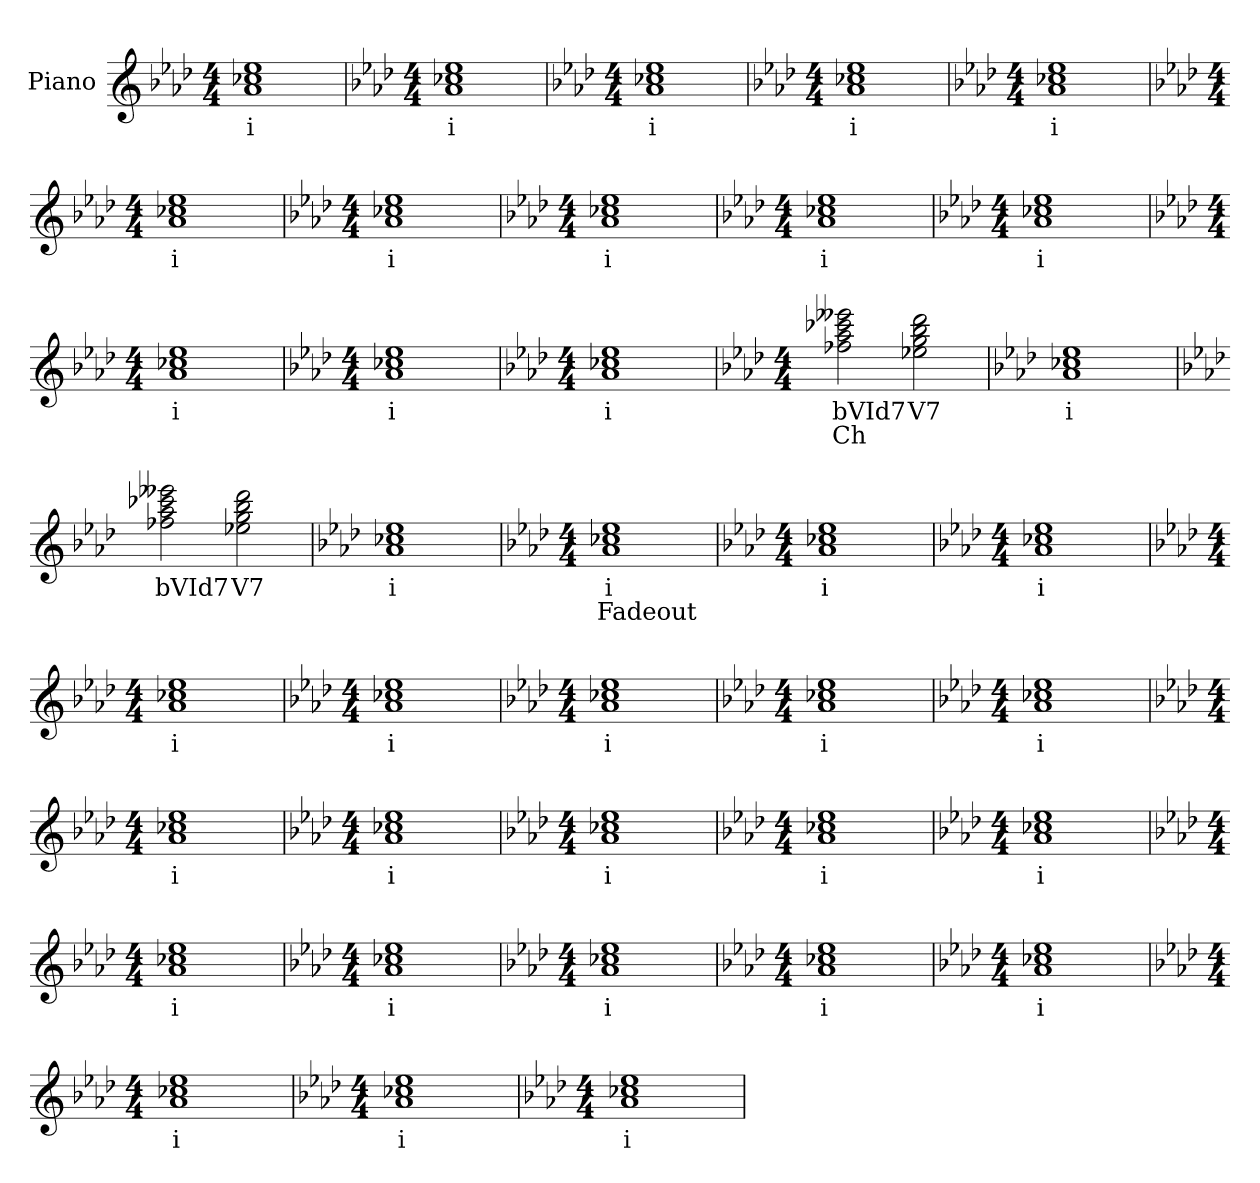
**kern	**text	**text
*part1	*part1	*part1
*staff1	*staff1	*staff1
*I"Piano	*	*
*I'Pno	*	*
*k[b-e-a-d-]	*	*
*A-:	*	*
*M4/4	*	*
=	=	=
1a- 1cc-X 1ee-	i	.
=	=	=
*k[b-e-a-d-]	*	*
*A-:	*	*
*M4/4	*	*
1a- 1cc-X 1ee-	i	.
=	=	=
*k[b-e-a-d-]	*	*
*A-:	*	*
*M4/4	*	*
1a- 1cc-X 1ee-	i	.
=	=	=
*k[b-e-a-d-]	*	*
*A-:	*	*
*M4/4	*	*
1a- 1cc-X 1ee-	i	.
=	=	=
*k[b-e-a-d-]	*	*
*A-:	*	*
*M4/4	*	*
1a- 1cc-X 1ee-	i	.
=	=	=
*k[b-e-a-d-]	*	*
*A-:	*	*
*M4/4	*	*
1a- 1cc-X 1ee-	i	.
=	=	=
*k[b-e-a-d-]	*	*
*A-:	*	*
*M4/4	*	*
1a- 1cc-X 1ee-	i	.
=	=	=
*k[b-e-a-d-]	*	*
*A-:	*	*
*M4/4	*	*
1a- 1cc-X 1ee-	i	.
=	=	=
*k[b-e-a-d-]	*	*
*A-:	*	*
*M4/4	*	*
1a- 1cc-X 1ee-	i	.
=	=	=
*k[b-e-a-d-]	*	*
*A-:	*	*
*M4/4	*	*
1a- 1cc-X 1ee-	i	.
=	=	=
*k[b-e-a-d-]	*	*
*A-:	*	*
*M4/4	*	*
1a- 1cc-X 1ee-	i	.
=	=	=
*k[b-e-a-d-]	*	*
*A-:	*	*
*M4/4	*	*
1a- 1cc-X 1ee-	i	.
=	=	=
*k[b-e-a-d-]	*	*
*A-:	*	*
*M4/4	*	*
1a- 1cc-X 1ee-	i	.
=	=	=
*k[b-e-a-d-]	*	*
*A-:	*	*
*M4/4	*	*
2ff-X 2aa- 2ccc-X 2eee--X	bVId7	Ch
2ee-X 2gg 2bb- 2ddd-	V7	.
=	=	=
*k[b-e-a-d-]	*	*
*A-:	*	*
1a- 1cc-X 1ee-	i	.
=	=	=
*k[b-e-a-d-]	*	*
*A-:	*	*
2ff-X 2aa- 2ccc-X 2eee--X	bVId7	.
2ee-X 2gg 2bb- 2ddd-	V7	.
=	=	=
*k[b-e-a-d-]	*	*
*A-:	*	*
1a- 1cc-X 1ee-	i	.
=	=	=
*k[b-e-a-d-]	*	*
*A-:	*	*
*M4/4	*	*
1a- 1cc-X 1ee-	i	Fadeout
=	=	=
*k[b-e-a-d-]	*	*
*A-:	*	*
*M4/4	*	*
1a- 1cc-X 1ee-	i	.
=	=	=
*k[b-e-a-d-]	*	*
*A-:	*	*
*M4/4	*	*
1a- 1cc-X 1ee-	i	.
=	=	=
*k[b-e-a-d-]	*	*
*A-:	*	*
*M4/4	*	*
1a- 1cc-X 1ee-	i	.
=	=	=
*k[b-e-a-d-]	*	*
*A-:	*	*
*M4/4	*	*
1a- 1cc-X 1ee-	i	.
=	=	=
*k[b-e-a-d-]	*	*
*A-:	*	*
*M4/4	*	*
1a- 1cc-X 1ee-	i	.
=	=	=
*k[b-e-a-d-]	*	*
*A-:	*	*
*M4/4	*	*
1a- 1cc-X 1ee-	i	.
=	=	=
*k[b-e-a-d-]	*	*
*A-:	*	*
*M4/4	*	*
1a- 1cc-X 1ee-	i	.
=	=	=
*k[b-e-a-d-]	*	*
*A-:	*	*
*M4/4	*	*
1a- 1cc-X 1ee-	i	.
=	=	=
*k[b-e-a-d-]	*	*
*A-:	*	*
*M4/4	*	*
1a- 1cc-X 1ee-	i	.
=	=	=
*k[b-e-a-d-]	*	*
*A-:	*	*
*M4/4	*	*
1a- 1cc-X 1ee-	i	.
=	=	=
*k[b-e-a-d-]	*	*
*A-:	*	*
*M4/4	*	*
1a- 1cc-X 1ee-	i	.
=	=	=
*k[b-e-a-d-]	*	*
*A-:	*	*
*M4/4	*	*
1a- 1cc-X 1ee-	i	.
=	=	=
*k[b-e-a-d-]	*	*
*A-:	*	*
*M4/4	*	*
1a- 1cc-X 1ee-	i	.
=	=	=
*k[b-e-a-d-]	*	*
*A-:	*	*
*M4/4	*	*
1a- 1cc-X 1ee-	i	.
=	=	=
*k[b-e-a-d-]	*	*
*A-:	*	*
*M4/4	*	*
1a- 1cc-X 1ee-	i	.
=	=	=
*k[b-e-a-d-]	*	*
*A-:	*	*
*M4/4	*	*
1a- 1cc-X 1ee-	i	.
=	=	=
*k[b-e-a-d-]	*	*
*A-:	*	*
*M4/4	*	*
1a- 1cc-X 1ee-	i	.
=	=	=
*k[b-e-a-d-]	*	*
*A-:	*	*
*M4/4	*	*
1a- 1cc-X 1ee-	i	.
=	=	=
*k[b-e-a-d-]	*	*
*A-:	*	*
*M4/4	*	*
1a- 1cc-X 1ee-	i	.
=	=	=
*k[b-e-a-d-]	*	*
*A-:	*	*
*M4/4	*	*
1a- 1cc-X 1ee-	i	.
=	=	=
*-	*-	*-
